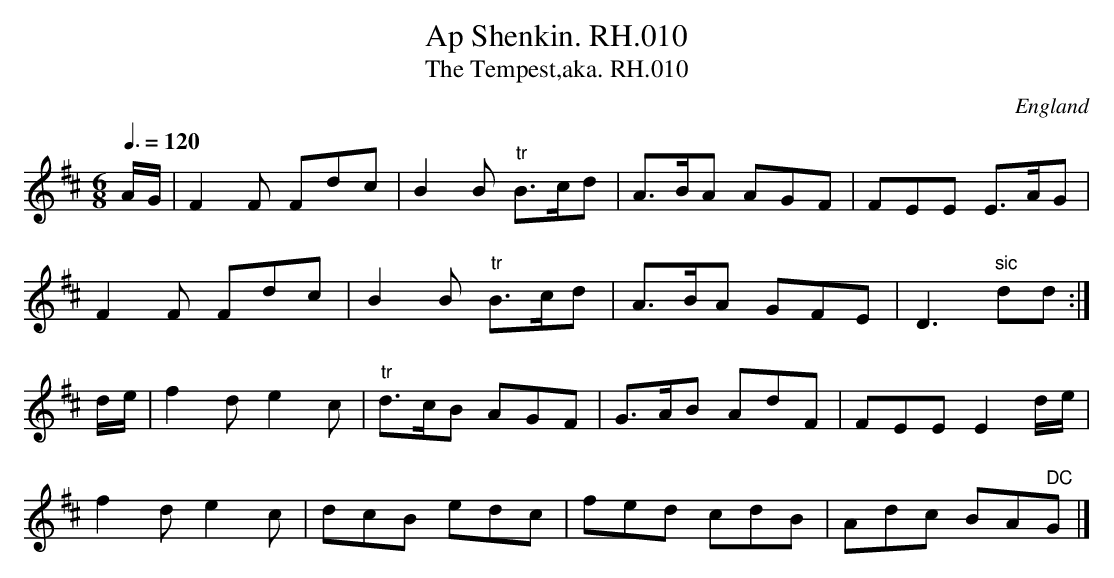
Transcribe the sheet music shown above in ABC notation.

X:1
T:Ap Shenkin. RH.010
T:Tempest,aka. RH.010, The
O:England
M:6/8
L:1/8
Q:3/8=120
K:D
A/G/|\
F2F Fdc|B2B "tr"B>cd|A>BA AGF|FEE E>AG|
F2F Fdc|B2B "tr"B>cd|A>BA GFE|D3"sic"dd:|
d/e/|f2d e2c|"tr"d>cB AGF|G>AB AdF|FEE E2d/e/|
f2d e2c|dcB edc|fed cdB|Adc BA" DC"G|]
